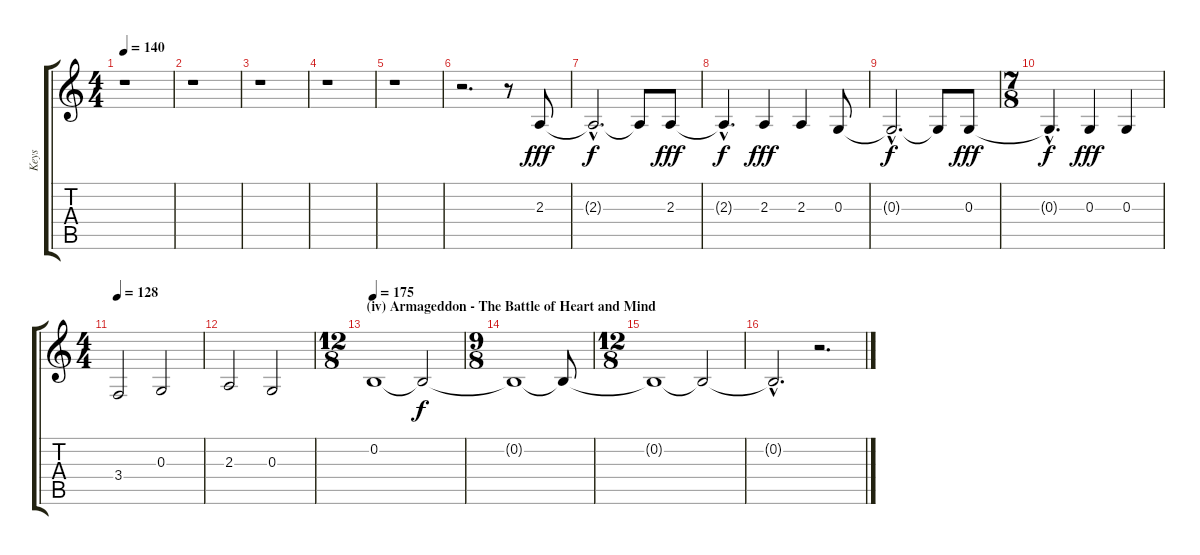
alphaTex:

\track ("Keys" "Keys") {instrument pad4choir}
\staff {score tabs}
\tuning (E4 B3 G3 D3 A2 E2) {hide}
\ts (4 4)
\tempo 140
\clef g2
\ks c
r.1{dy f} |
r.1 |
r.1 |
r.1 |
r.1 |
r.2{d} r.8 2.3.8{dy fff balance 4 instrument pad3polysynth} |
2.3{hac t}.2{d dy f} 2.3{t}.8 2.3.8{dy fff} |
2.3{hac t}.4{d dy f} 2.3.4{dy fff} 2.3.4 0.3.8 |
0.3{hac t}.2{d dy f} 0.3{t}.8 0.3.8{dy fff} |
\ts (7 8)
0.3{hac t}.4{d dy f} 0.3.4{dy fff} 0.3.4 |
\ts (4 4)
\tempo 128
3.4.2 0.3.2 |
2.3.2 0.3.2 |
\ts (12 8)
\section ("" "(iv) Armageddon - The Battle of Heart and Mind")
\tempo 175
0.2.1 0.2{t}.2{dy f} |
\ts (9 8)
0.2{t}.1 0.2{t}.8 |
\ts (12 8)
0.2{t}.1 0.2{t}.2 |
0.2{hac t}.2{d} r.2{d}
